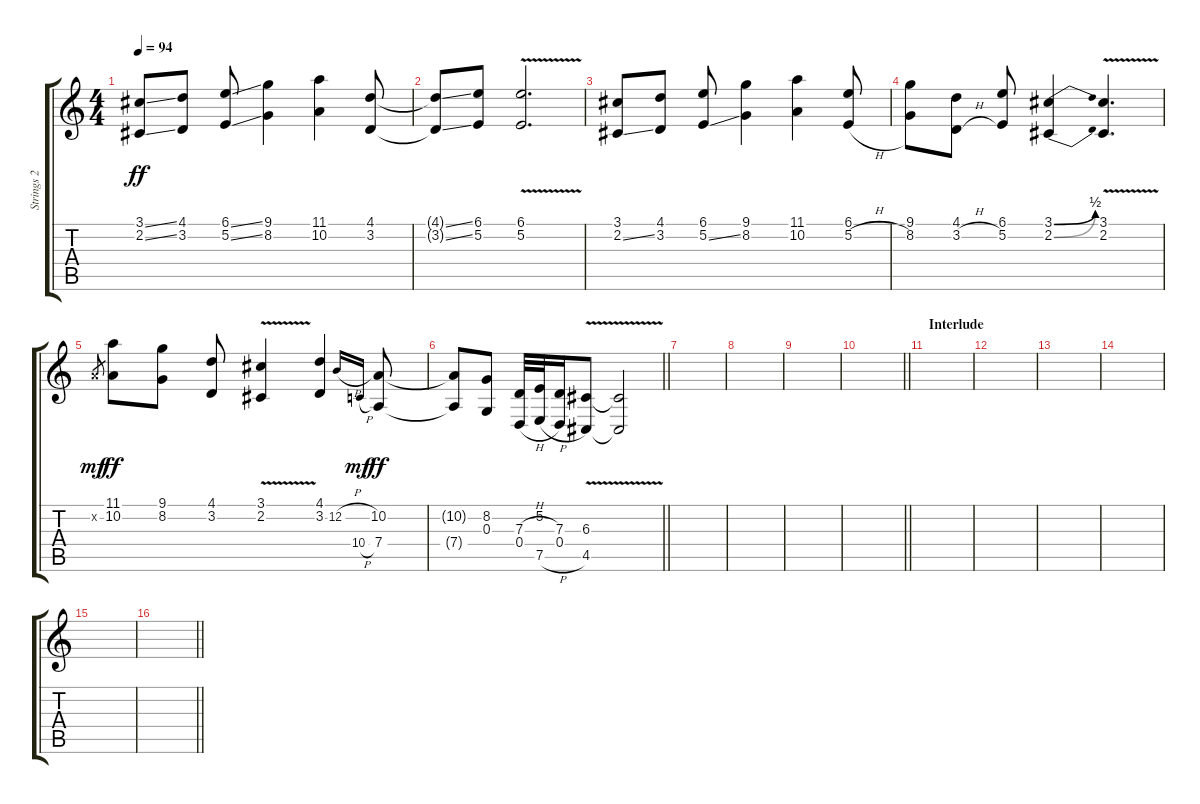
\track ("Strings 2" "Strings 2") {instrument stringensemble1}
\staff {score tabs}
\tuning (Bb4 B3 G3 D3 A2 E2) {hide}
\ts (4 4)
\tempo 94
\clef g2
\ks c
(3.1{ss} 2.2{ss}).8{dy ff} (4.1 3.2).8 (6.1{ss} 5.2{ss}).8 (9.1 8.2).4 (11.1 10.2).4 (4.1 3.2).8 |
(4.1{ss t} 3.2{ss t}).8 (6.1 5.2).8 (6.1{v} 5.2{v}).2{d} |
(3.1 2.2{ss}).8 (4.1 3.2).8 (6.1 5.2{ss}).8 (9.1 8.2).4 (11.1 10.2).4 (6.1 5.2{h}).8 |
(9.1 8.2).8 (4.1 3.2{h}).8 (6.1 5.2).8 (3.1{be (bend 0 0 60 2)} 2.2{be (bend 0 0 60 2)}).4 (3.1{v} 2.2{v}).4{d} |
10.2{x}.8{gr dy mf} (11.1 10.2).8{dy ff} (9.1 8.2).8 (4.1 3.2).8 (3.1{v} 2.2{v}).4 (4.1 3.2).4 12.2{h}.16{gr onbeat} 10.4{h}.16{gr onbeat dy mf} (10.2 7.4).8{dy ff} |
\barLineRight lightlight
(10.2{t} 7.4{t}).8 (8.2 0.3).8 (7.3{h} 0.4{h}).32 (5.2 7.5{h}).32 (7.3 0.4).16 (6.3{v} 4.5{v}).8 (6.3{t} 4.5{t}).2 |
\section ("" "")
|
|
|
\barLineRight lightlight
|
\section ("" "Interlude")
|
|
|
|
|
\barLineRight lightlight
